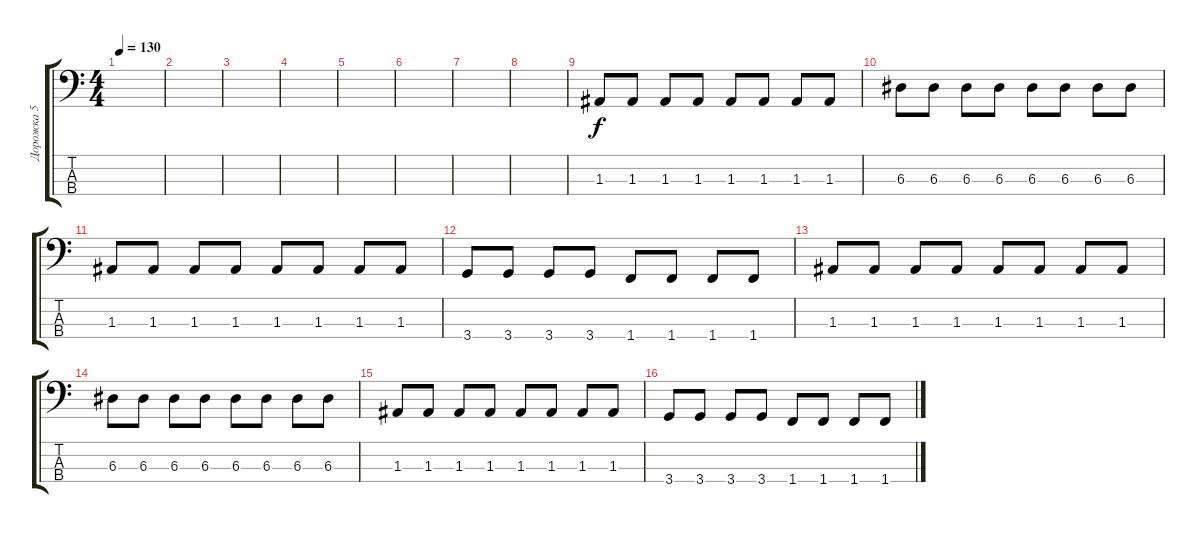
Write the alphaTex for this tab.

\track ("Дорожка 5" "Дорожка 5") {instrument electricbassfinger}
\staff {score tabs}
\tuning (G2 D2 A1 E1) {hide}
\ts (4 4)
\tempo 130
\clef f4
\ks c
|
|
|
|
|
|
|
|
1.3.8 1.3.8 1.3.8 1.3.8 1.3.8 1.3.8 1.3.8 1.3.8 |
6.3.8 6.3.8 6.3.8 6.3.8 6.3.8 6.3.8 6.3.8 6.3.8 |
1.3.8 1.3.8 1.3.8 1.3.8 1.3.8 1.3.8 1.3.8 1.3.8 |
3.4.8 3.4.8 3.4.8 3.4.8 1.4.8 1.4.8 1.4.8 1.4.8 |
1.3.8 1.3.8 1.3.8 1.3.8 1.3.8 1.3.8 1.3.8 1.3.8 |
6.3.8 6.3.8 6.3.8 6.3.8 6.3.8 6.3.8 6.3.8 6.3.8 |
1.3.8 1.3.8 1.3.8 1.3.8 1.3.8 1.3.8 1.3.8 1.3.8 |
3.4.8 3.4.8 3.4.8 3.4.8 1.4.8 1.4.8 1.4.8 1.4.8
